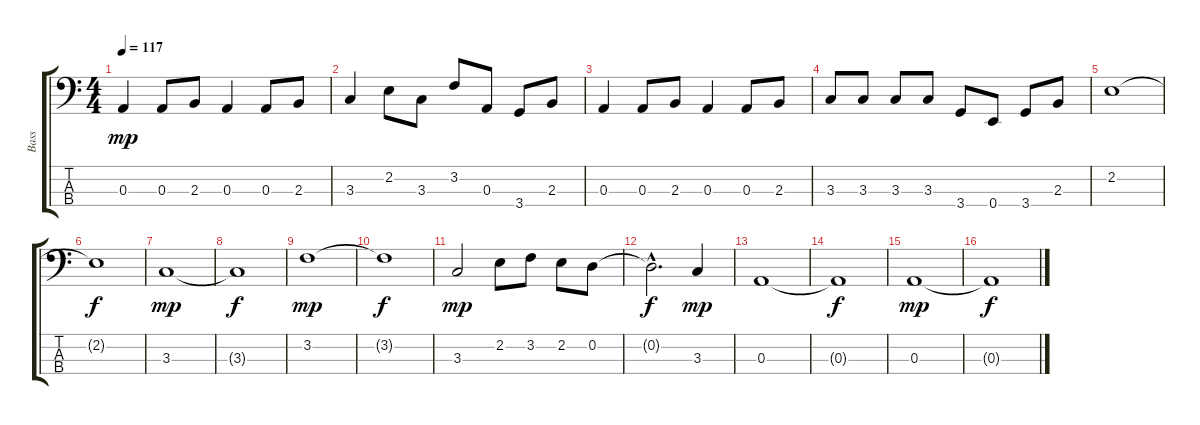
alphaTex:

\track ("Bass" "Bass") {instrument electricbassfinger}
\staff {score tabs}
\tuning (G2 D2 A1 E1) {hide}
\ts (4 4)
\tempo 117
\clef f4
\ks c
0.3.4{dy mp} 0.3.8 2.3.8 0.3.4 0.3.8 2.3.8 |
3.3.4 2.2.8 3.3.8 3.2.8 0.3.8 3.4.8 2.3.8 |
0.3.4 0.3.8 2.3.8 0.3.4 0.3.8 2.3.8 |
3.3.8 3.3.8 3.3.8 3.3.8 3.4.8 0.4.8 3.4.8 2.3.8 |
2.2.1 |
2.2{t}.1{dy f} |
3.3.1{dy mp} |
3.3{t}.1{dy f} |
3.2.1{dy mp} |
3.2{t}.1{dy f} |
3.3.2{dy mp} 2.2.8 3.2.8 2.2.8 0.2.8 |
0.2{hac t}.2{d dy f} 3.3.4{dy mp} |
0.3.1{volume 16} |
0.3{t}.1{dy f} |
0.3.1{dy mp volume 14} |
0.3{t}.1{dy f}
